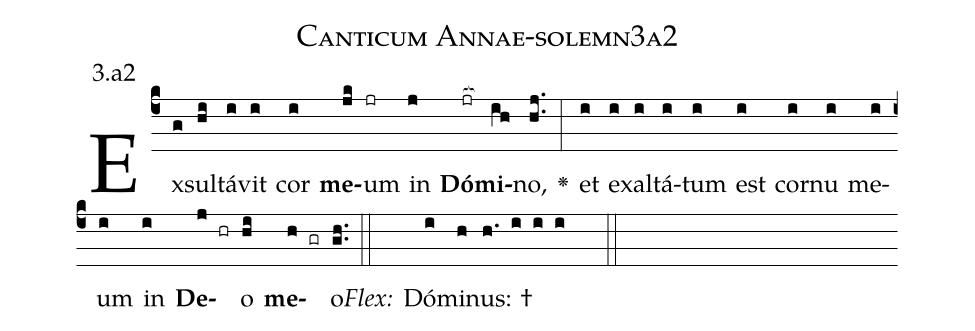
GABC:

name: Canticum Annae-solemn3a2;
annotation: 3.a2;
%%
(c4)Ex(g)sul(hi)tá(i)vit(i) cor(i) <b>me</b>(jk)um(jr) in(j) <b>Dó</b>(jr[ocb:1{])<b>mi</b>(ih[ocb:0}])no,(hj..) <v>\greheightstar</v>(:) et(i) e(i)xal(i)tá(i)tum(i) est(i) cor(i)nu(i) me(i)um(i) in(i) <b>De</b>(j hr)o(hi) <b>me</b>(h gr)o.(gh..) (::)
<i>Flex:</i>()  Dó(i)mi(h)nus: †(h. i i i  ::)

%E(i) u(i) o(j) u(hi) a(h) e.(gh..) (::)
